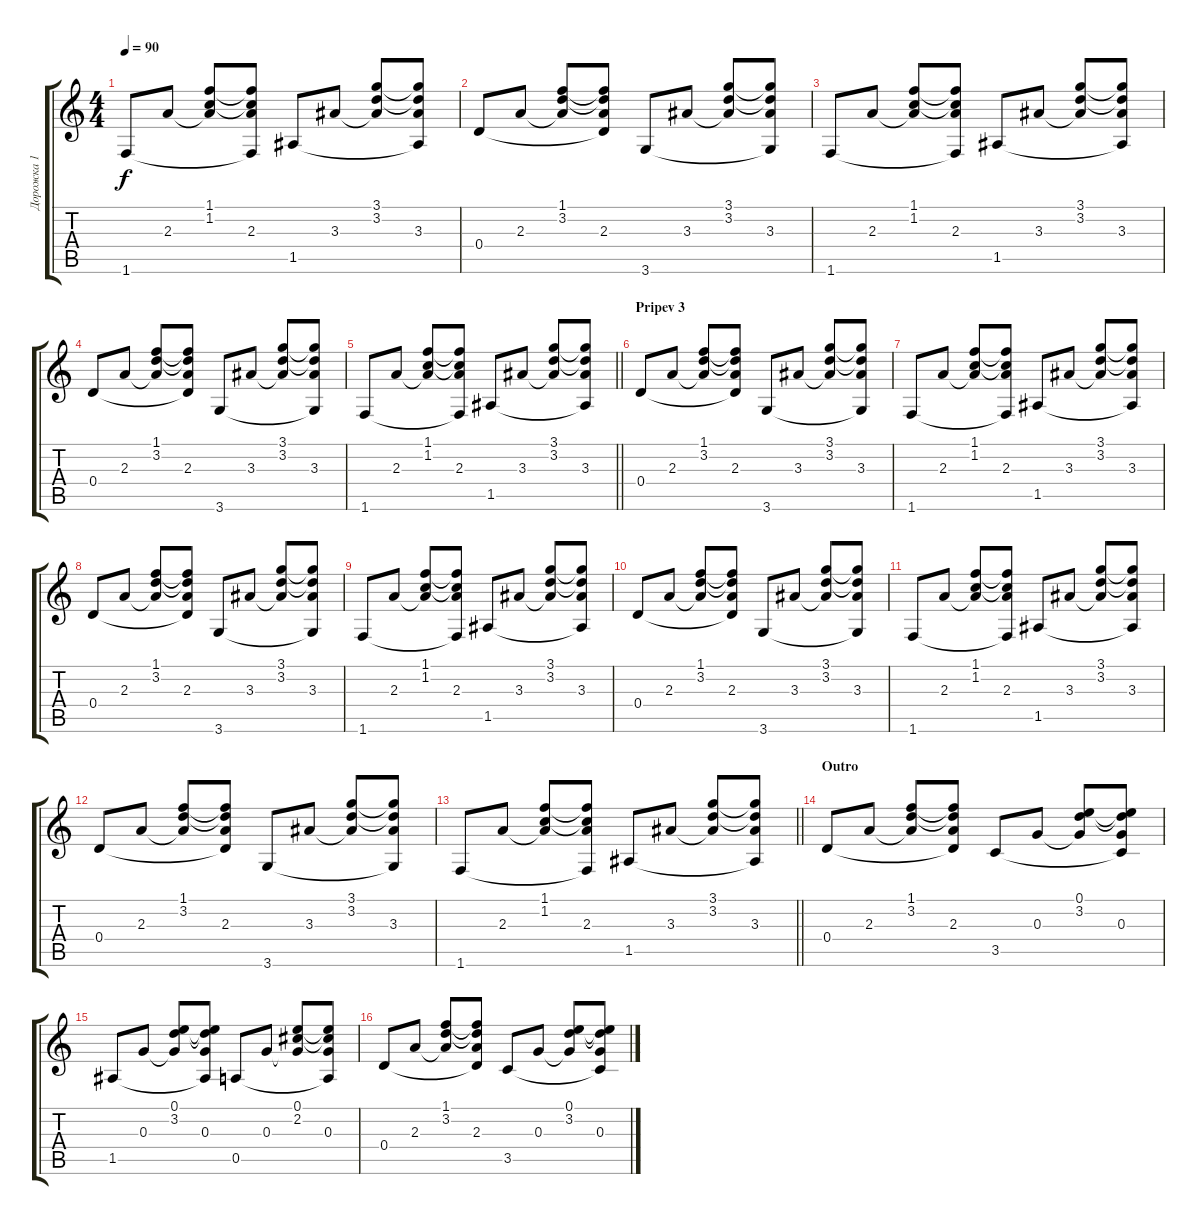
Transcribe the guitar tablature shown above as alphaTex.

\track ("Дорожка 1" "Дорожка 1") {instrument acousticguitarsteel}
\staff {score tabs}
\tuning (E4 B3 G3 D3 A2 E2) {hide}
\ts (4 4)
\tempo 90
\clef g2
\ks c
1.6.8{dy f} 2.3.8 (1.1 1.2 2.3{t}).8 (1.1{t} 1.2{t} 2.3 1.6{t}).8 1.5.8 3.3.8 (3.1 3.2 3.3{t}).8 (3.1{t} 3.2{t} 3.3 1.5{t}).8 |
0.4.8 2.3.8 (1.1 3.2 2.3{t}).8 (1.1{t} 3.2{t} 2.3 0.4{t}).8 3.6.8 3.3.8 (3.1 3.2 3.3{t}).8 (3.1{t} 3.2{t} 3.3 3.6{t}).8 |
1.6.8 2.3.8 (1.1 1.2 2.3{t}).8 (1.1{t} 1.2{t} 2.3 1.6{t}).8 1.5.8 3.3.8 (3.1 3.2 3.3{t}).8 (3.1{t} 3.2{t} 3.3 1.5{t}).8 |
0.4.8 2.3.8 (1.1 3.2 2.3{t}).8 (1.1{t} 3.2{t} 2.3 0.4{t}).8 3.6.8 3.3.8 (3.1 3.2 3.3{t}).8 (3.1{t} 3.2{t} 3.3 3.6{t}).8 |
\barLineRight lightlight
1.6.8 2.3.8 (1.1 1.2 2.3{t}).8 (1.1{t} 1.2{t} 2.3 1.6{t}).8 1.5.8 3.3.8 (3.1 3.2 3.3{t}).8 (3.1{t} 3.2{t} 3.3 1.5{t}).8 |
\section ("" "Pripev 3")
0.4.8 2.3.8 (1.1 3.2 2.3{t}).8 (1.1{t} 3.2{t} 2.3 0.4{t}).8 3.6.8 3.3.8 (3.1 3.2 3.3{t}).8 (3.1{t} 3.2{t} 3.3 3.6{t}).8 |
1.6.8 2.3.8 (1.1 1.2 2.3{t}).8 (1.1{t} 1.2{t} 2.3 1.6{t}).8 1.5.8 3.3.8 (3.1 3.2 3.3{t}).8 (3.1{t} 3.2{t} 3.3 1.5{t}).8 |
0.4.8 2.3.8 (1.1 3.2 2.3{t}).8 (1.1{t} 3.2{t} 2.3 0.4{t}).8 3.6.8 3.3.8 (3.1 3.2 3.3{t}).8 (3.1{t} 3.2{t} 3.3 3.6{t}).8 |
1.6.8 2.3.8 (1.1 1.2 2.3{t}).8 (1.1{t} 1.2{t} 2.3 1.6{t}).8 1.5.8 3.3.8 (3.1 3.2 3.3{t}).8 (3.1{t} 3.2{t} 3.3 1.5{t}).8 |
0.4.8 2.3.8 (1.1 3.2 2.3{t}).8 (1.1{t} 3.2{t} 2.3 0.4{t}).8 3.6.8 3.3.8 (3.1 3.2 3.3{t}).8 (3.1{t} 3.2{t} 3.3 3.6{t}).8 |
1.6.8 2.3.8 (1.1 1.2 2.3{t}).8 (1.1{t} 1.2{t} 2.3 1.6{t}).8 1.5.8 3.3.8 (3.1 3.2 3.3{t}).8 (3.1{t} 3.2{t} 3.3 1.5{t}).8 |
0.4.8 2.3.8 (1.1 3.2 2.3{t}).8 (1.1{t} 3.2{t} 2.3 0.4{t}).8 3.6.8 3.3.8 (3.1 3.2 3.3{t}).8 (3.1{t} 3.2{t} 3.3 3.6{t}).8 |
\barLineRight lightlight
1.6.8 2.3.8 (1.1 1.2 2.3{t}).8 (1.1{t} 1.2{t} 2.3 1.6{t}).8 1.5.8 3.3.8 (3.1 3.2 3.3{t}).8 (3.1{t} 3.2{t} 3.3 1.5{t}).8 |
\section ("" "Outro")
0.4.8 2.3.8 (1.1 3.2 2.3{t}).8 (1.1{t} 3.2{t} 2.3 0.4{t}).8 3.5.8 0.3.8 (0.1 3.2 0.3{t}).8 (0.1{t} 3.2{t} 0.3 3.5{t}).8 |
1.5.8 0.3.8 (0.1 3.2 0.3{t}).8 (0.1{t} 3.2{t} 0.3 1.5{t}).8 0.5.8 0.3.8 (0.1 2.2 0.3{t}).8 (0.1{t} 2.2{t} 0.3 0.5{t}).8 |
0.4.8 2.3.8 (1.1 3.2 2.3{t}).8 (1.1{t} 3.2{t} 2.3 0.4{t}).8 3.5.8 0.3.8 (0.1 3.2 0.3{t}).8 (0.1{t} 3.2{t} 0.3 3.5{t}).8
